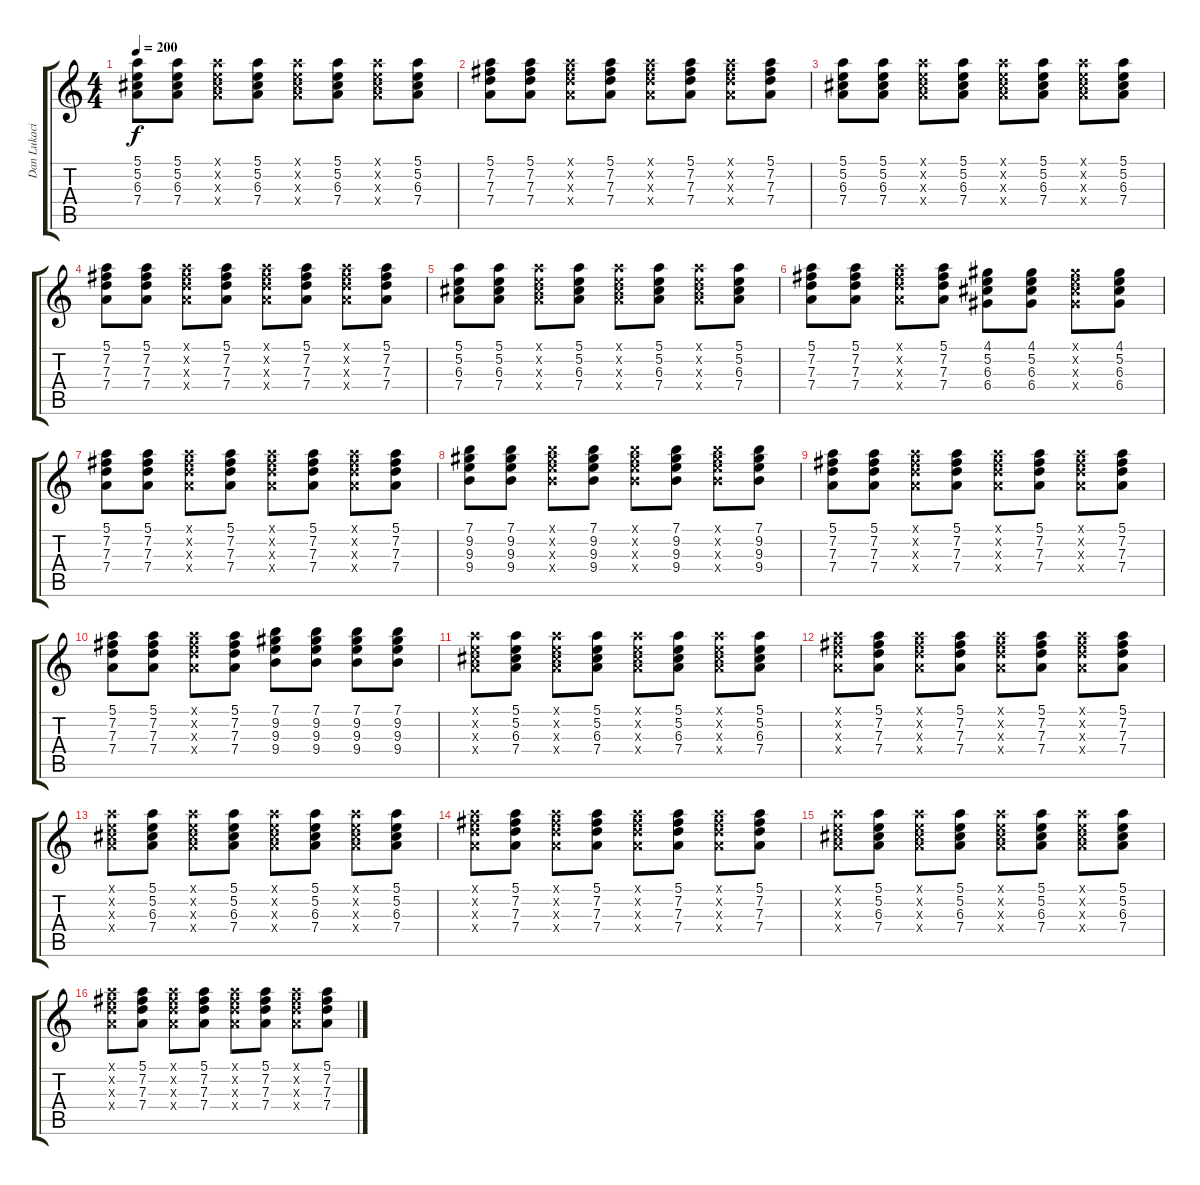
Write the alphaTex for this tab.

\track ("Dan Lukacinsky" "Dan Lukaci") {instrument electricguitarclean}
\staff {score tabs}
\tuning (E4 B3 G3 D3 A2 E2) {hide}
\ts (4 4)
\tempo 200
\clef g2
\ks c
(5.1 5.2 6.3 7.4).8{dy f} (5.1 5.2 6.3 7.4).8 (5.1{x} 5.2{x} 6.3{x} 7.4{x}).8 (5.1 5.2 6.3 7.4).8 (5.1{x} 5.2{x} 6.3{x} 7.4{x}).8 (5.1 5.2 6.3 7.4).8 (5.1{x} 5.2{x} 6.3{x} 7.4{x}).8 (5.1 5.2 6.3 7.4).8 |
(5.1 7.2 7.3 7.4).8 (5.1 7.2 7.3 7.4).8 (5.1{x} 7.2{x} 7.3{x} 7.4{x}).8 (5.1 7.2 7.3 7.4).8 (5.1{x} 7.2{x} 7.3{x} 7.4{x}).8 (5.1 7.2 7.3 7.4).8 (5.1{x} 7.2{x} 7.3{x} 7.4{x}).8 (5.1 7.2 7.3 7.4).8 |
(5.1 5.2 6.3 7.4).8 (5.1 5.2 6.3 7.4).8 (5.1{x} 5.2{x} 6.3{x} 7.4{x}).8 (5.1 5.2 6.3 7.4).8 (5.1{x} 5.2{x} 6.3{x} 7.4{x}).8 (5.1 5.2 6.3 7.4).8 (5.1{x} 5.2{x} 6.3{x} 7.4{x}).8 (5.1 5.2 6.3 7.4).8 |
(5.1 7.2 7.3 7.4).8 (5.1 7.2 7.3 7.4).8 (5.1{x} 7.2{x} 7.3{x} 7.4{x}).8 (5.1 7.2 7.3 7.4).8 (5.1{x} 7.2{x} 7.3{x} 7.4{x}).8 (5.1 7.2 7.3 7.4).8 (5.1{x} 7.2{x} 7.3{x} 7.4{x}).8 (5.1 7.2 7.3 7.4).8 |
(5.1 5.2 6.3 7.4).8 (5.1 5.2 6.3 7.4).8 (5.1{x} 5.2{x} 6.3{x} 7.4{x}).8 (5.1 5.2 6.3 7.4).8 (5.1{x} 5.2{x} 6.3{x} 7.4{x}).8 (5.1 5.2 6.3 7.4).8 (5.1{x} 5.2{x} 6.3{x} 7.4{x}).8 (5.1 5.2 6.3 7.4).8 |
(5.1 7.2 7.3 7.4).8 (5.1 7.2 7.3 7.4).8 (5.1{x} 7.2{x} 7.3{x} 7.4{x}).8 (5.1 7.2 7.3 7.4).8 (4.1 5.2 6.3 6.4).8 (4.1 5.2 6.3 6.4).8 (4.1{x} 5.2{x} 6.3{x} 6.4{x}).8 (4.1 5.2 6.3 6.4).8 |
(5.1 7.2 7.3 7.4).8 (5.1 7.2 7.3 7.4).8 (5.1{x} 7.2{x} 7.3{x} 7.4{x}).8 (5.1 7.2 7.3 7.4).8 (5.1{x} 7.2{x} 7.3{x} 7.4{x}).8 (5.1 7.2 7.3 7.4).8 (5.1{x} 7.2{x} 7.3{x} 7.4{x}).8 (5.1 7.2 7.3 7.4).8 |
(7.1 9.2 9.3 9.4).8 (7.1 9.2 9.3 9.4).8 (7.1{x} 9.2{x} 9.3{x} 9.4{x}).8 (7.1 9.2 9.3 9.4).8 (7.1{x} 9.2{x} 9.3{x} 9.4{x}).8 (7.1 9.2 9.3 9.4).8 (7.1{x} 9.2{x} 9.3{x} 9.4{x}).8 (7.1 9.2 9.3 9.4).8 |
(5.1 7.2 7.3 7.4).8 (5.1 7.2 7.3 7.4).8 (5.1{x} 7.2{x} 7.3{x} 7.4{x}).8 (5.1 7.2 7.3 7.4).8 (5.1{x} 7.2{x} 7.3{x} 7.4{x}).8 (5.1 7.2 7.3 7.4).8 (5.1{x} 7.2{x} 7.3{x} 7.4{x}).8 (5.1 7.2 7.3 7.4).8 |
(5.1 7.2 7.3 7.4).8 (5.1 7.2 7.3 7.4).8 (5.1{x} 7.2{x} 7.3{x} 7.4{x}).8 (5.1 7.2 7.3 7.4).8 (7.1 9.2 9.3 9.4).8 (7.1 9.2 9.3 9.4).8 (7.1 9.2 9.3 9.4).8 (7.1 9.2 9.3 9.4).8 |
(5.1{x} 5.2{x} 6.3{x} 7.4{x}).8 (5.1 5.2 6.3 7.4).8 (5.1{x} 5.2{x} 6.3{x} 7.4{x}).8 (5.1 5.2 6.3 7.4).8 (5.1{x} 5.2{x} 6.3{x} 7.4{x}).8 (5.1 5.2 6.3 7.4).8 (5.1{x} 5.2{x} 6.3{x} 7.4{x}).8 (5.1 5.2 6.3 7.4).8 |
(5.1{x} 7.2{x} 7.3{x} 7.4{x}).8 (5.1 7.2 7.3 7.4).8 (5.1{x} 7.2{x} 7.3{x} 7.4{x}).8 (5.1 7.2 7.3 7.4).8 (5.1{x} 7.2{x} 7.3{x} 7.4{x}).8 (5.1 7.2 7.3 7.4).8 (5.1{x} 7.2{x} 7.3{x} 7.4{x}).8 (5.1 7.2 7.3 7.4).8 |
(5.1{x} 5.2{x} 6.3{x} 7.4{x}).8 (5.1 5.2 6.3 7.4).8 (5.1{x} 5.2{x} 6.3{x} 7.4{x}).8 (5.1 5.2 6.3 7.4).8 (5.1{x} 5.2{x} 6.3{x} 7.4{x}).8 (5.1 5.2 6.3 7.4).8 (5.1{x} 5.2{x} 6.3{x} 7.4{x}).8 (5.1 5.2 6.3 7.4).8 |
(5.1{x} 7.2{x} 7.3{x} 7.4{x}).8 (5.1 7.2 7.3 7.4).8 (5.1{x} 7.2{x} 7.3{x} 7.4{x}).8 (5.1 7.2 7.3 7.4).8 (5.1{x} 7.2{x} 7.3{x} 7.4{x}).8 (5.1 7.2 7.3 7.4).8 (5.1{x} 7.2{x} 7.3{x} 7.4{x}).8 (5.1 7.2 7.3 7.4).8 |
(5.1{x} 5.2{x} 6.3{x} 7.4{x}).8 (5.1 5.2 6.3 7.4).8 (5.1{x} 5.2{x} 6.3{x} 7.4{x}).8 (5.1 5.2 6.3 7.4).8 (5.1{x} 5.2{x} 6.3{x} 7.4{x}).8 (5.1 5.2 6.3 7.4).8 (5.1{x} 5.2{x} 6.3{x} 7.4{x}).8 (5.1 5.2 6.3 7.4).8 |
(5.1{x} 7.2{x} 7.3{x} 7.4{x}).8 (5.1 7.2 7.3 7.4).8 (5.1{x} 7.2{x} 7.3{x} 7.4{x}).8 (5.1 7.2 7.3 7.4).8 (5.1{x} 7.2{x} 7.3{x} 7.4{x}).8 (5.1 7.2 7.3 7.4).8 (5.1{x} 7.2{x} 7.3{x} 7.4{x}).8 (5.1 7.2 7.3 7.4).8
